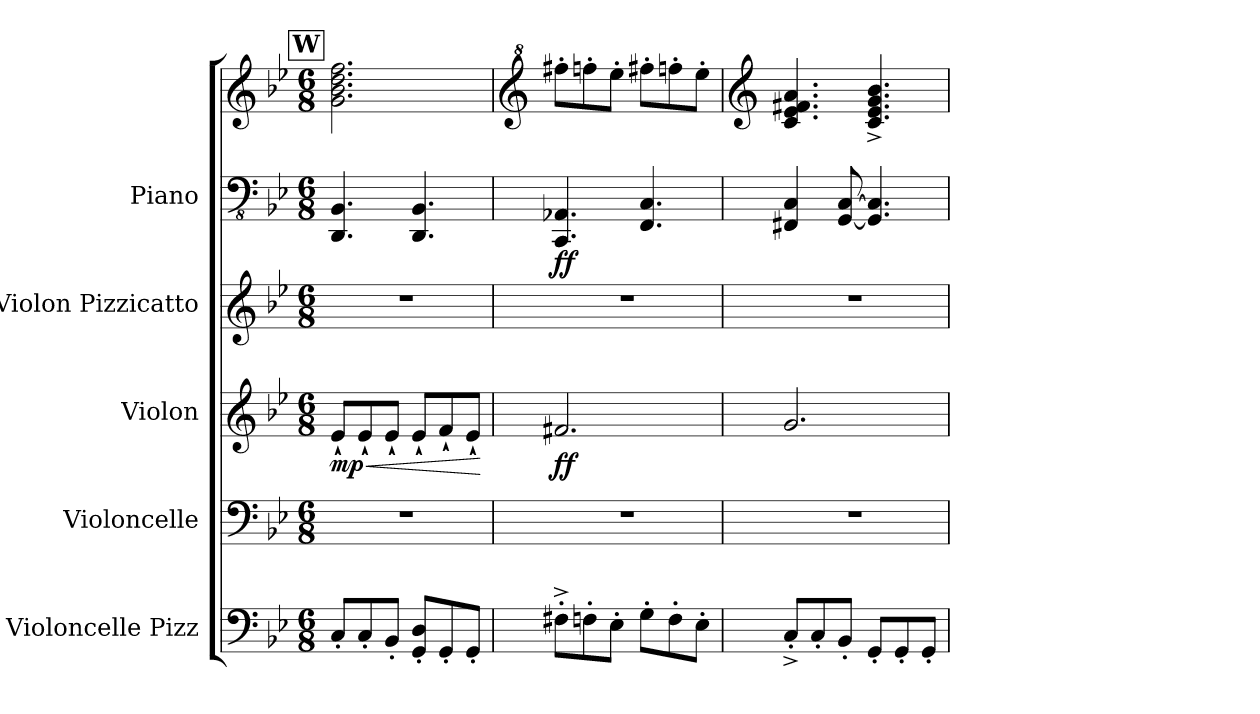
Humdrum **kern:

**kern	**kern	**kern	**dynam	**kern	**kern	**kern	**dynam
*part5	*part4	*part3	*part3	*part2	*part1	*part1	*part1
*staff6	*staff5	*staff4	*staff4	*staff3	*staff2	*staff1	*staff1/2
*I"Violoncelle Pizz	*I"Violoncelle	*I"Violon	*	*I"Violon Pizzicatto	*I"Piano	*	*
*I'Vlc Pizz	*I'Vlc	*I'Vln.	*	*I'Vln. Pizz.	*I'Pia.	*	*
*clefF4	*clefF4	*clefG2	*	*clefG2	*clefFv4	*clefG2	*
*k[b-e-]	*k[b-e-]	*k[b-e-]	*	*k[b-e-]	*k[b-e-]	*k[b-e-]	*
*M6/8	*M6/8	*M6/8	*	*M6/8	*M6/8	*M6/8	*
*MM82	*MM82	*MM82	*	*MM82	*MM82	*MM82	*
!!LO:REH:place=s1:a:B:fs=14:t=W
=40	=40	=40	=40	=40	=40	=40	=40
!	!	!	!LO:HP:b	!	!	!	!
!	!	!	!LO:DY:n=1:b	!	!	!	!
8C'/L	2.r	8e-`/L	< mp	2.r	4.DDD/ 4.BBB-/	2.g\ 2.b-\ 2.dd\ 2.ff\	.
8C'/	.	8e-`/	.	.	.	.	.
8BB-'/J	.	8e-`/J	.	.	.	.	.
8GG/' 8D/'L	.	8e-`/L	.	.	4.DDD/ 4.BBB-/	.	.
8GG'/	.	8f`/	.	.	.	.	.
8GG'/J	.	8e-`/J	.	.	.	.	.
.	.	.	[	.	.	.	.
=41	=41	=41	=41	=41	=41	=41	=41
*	*	*	*	*	*	*clefG^2	*
!	!	!	!LO:DY:b	!	!	!	!LO:DY:b=2
8F#X'^\L	2.r	2.f#X/	ff	2.r	4.CCC/ 4.AAA-X/	8fff#X'\L	ff
8Fn'\	.	.	.	.	.	8fffn'\	.
8E-'\J	.	.	.	.	.	8eee-'\J	.
8G'\L	.	.	.	.	4.FFF/ 4.CC/	8fff#X'\L	.
8F'\	.	.	.	.	.	8fffn'\	.
8E-'\J	.	.	.	.	.	8eee-'\J	.
=42	=42	=42	=42	=42	=42	=42	=42
*	*	*	*	*	*	*clefG2	*
8C'^/L	2.r	2.g/	.	2.r	4FFF#X/ 4CC/	4.c/ 4.e-/ 4.f#X/ 4.a/	.
8C'/	.	.	.	.	.	.	.
8BB-'/J	.	.	.	.	[8GGG/ [8CC/	.	.
8GG'/L	.	.	.	.	4.GGG/] 4.CC/]	4.c/^ 4.e-/^ 4.g/^ 4.b-/^	.
8GG'/	.	.	.	.	.	.	.
8GG'/J	.	.	.	.	.	.	.
=	=	=	=	=	=	=	=
*-	*-	*-	*-	*-	*-	*-	*-
